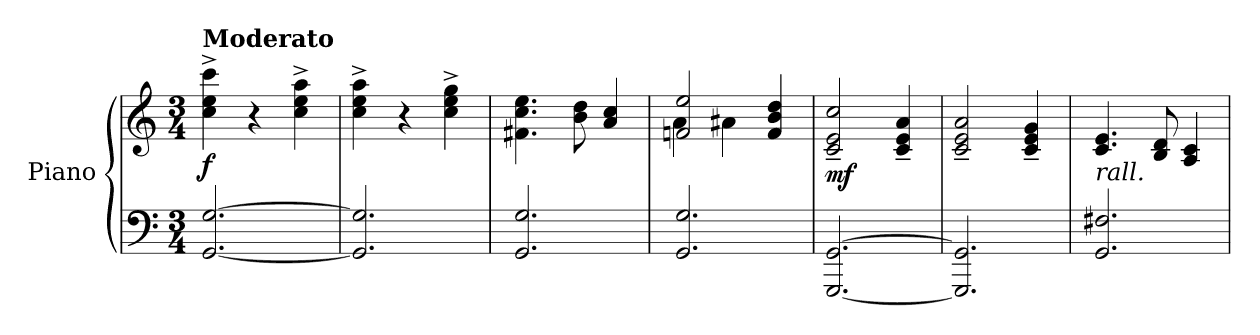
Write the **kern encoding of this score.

**kern	**kern	**dynam
*part1	*part1	*part1
*staff2	*staff1	*staff1/2
*I"Piano	*	*
*I'Pno.	*	*
*clefF4	*clefG2	*
*k[]	*k[]	*
*M3/4	*M3/4	*
=1	=1	=1
!	!LO:TX:a:B:t=Moderato	!
!	!	!LO:DY:b
[2.GG/ [2.G/	4cc\^ 4ee\^ 4ccc\^	f
.	4r	.
.	4cc\^ 4ee\^ 4aa\^	.
=2	=2	=2
2.GG/] 2.G/]	4cc\^ 4ee\^ 4aa\^	.
.	4r	.
.	4cc\^ 4ee\^ 4gg\^	.
=3	=3	=3
2.GG/ 2.G/	4.f#X\ 4.cc\ 4.ee\	.
.	8b\ 8dd\	.
.	4a/ 4cc/	.
=4	=4	=4
*	*^	*
2.GG/ 2.G/	2fn/ 2ee/	4a\	.
.	.	4a#X\	.
.	(4f/ 4b/ 4dd/	4ryy	.
=5	=5	=5	=5
!	!	!	!LO:DY:b
*	*v	*v	*
[2.GGG/ [2.GG/	2c/~ 2e/~ 2cc/~	mf
.	4c/~ 4e/~ 4a/~	.
=6	=6	=6
2.GGG/] 2.GG/]	2c/~ 2e/~ 2a/~	.
.	4c/~ 4e/~ 4g/~	.
=7	=7	=7
!LO:TX:a:i:t=rall.	!	!
2.GG/ 2.F#X/	4.c/ 4.e/	.
.	8B/ 8d/	.
.	4A/ 4c/	.
=	=	=
*-	*-	*-
